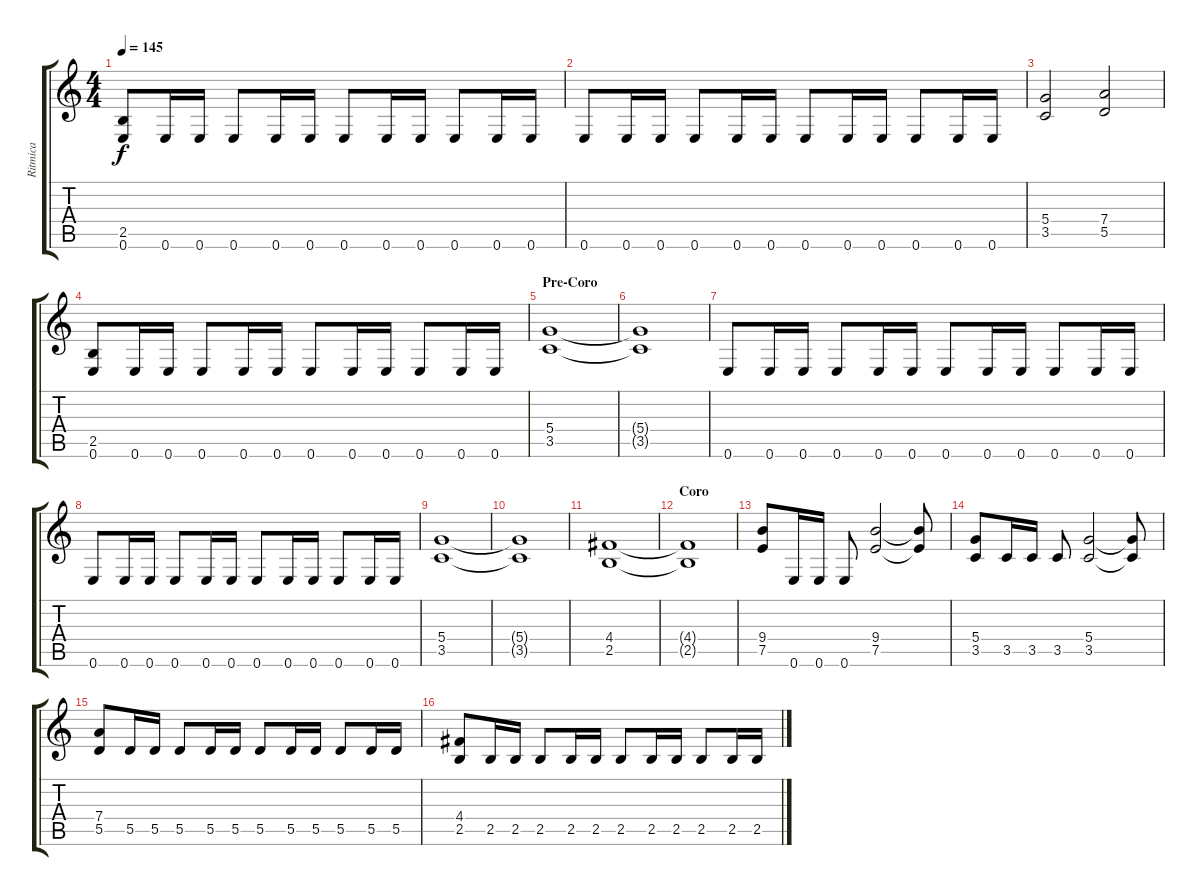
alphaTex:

\track ("Ritmica" "Ritmica") {instrument distortionguitar}
\staff {score tabs}
\tuning (E4 B3 G3 D3 A2 E2) {hide}
\ts (4 4)
\tempo 145
\clef g2
\ks c
(2.5 0.6).8{dy f} 0.6.16 0.6.16 0.6.8 0.6.16 0.6.16 0.6.8 0.6.16 0.6.16 0.6.8 0.6.16 0.6.16 |
0.6.8 0.6.16 0.6.16 0.6.8 0.6.16 0.6.16 0.6.8 0.6.16 0.6.16 0.6.8 0.6.16 0.6.16 |
(5.4 3.5).2 (7.4 5.5).2 |
(2.5 0.6).8 0.6.16 0.6.16 0.6.8 0.6.16 0.6.16 0.6.8 0.6.16 0.6.16 0.6.8 0.6.16 0.6.16 |
\section ("" "Pre-Coro")
(5.4 3.5).1 |
(5.4{t} 3.5{t}).1 |
0.6.8 0.6.16 0.6.16 0.6.8 0.6.16 0.6.16 0.6.8 0.6.16 0.6.16 0.6.8 0.6.16 0.6.16 |
0.6.8 0.6.16 0.6.16 0.6.8 0.6.16 0.6.16 0.6.8 0.6.16 0.6.16 0.6.8 0.6.16 0.6.16 |
(5.4 3.5).1 |
(5.4{t} 3.5{t}).1 |
(4.4 2.5).1 |
\section ("" "Coro")
(4.4{t} 2.5{t}).1 |
(9.4 7.5).8 0.6.16 0.6.16 0.6.8 (9.4 7.5).2 (9.4{t} 7.5{t}).8 |
(5.4 3.5).8 3.5.16 3.5.16 3.5.8 (5.4 3.5).2 (5.4{t} 3.5{t}).8 |
(7.4 5.5).8 5.5.16 5.5.16 5.5.8 5.5.16 5.5.16 5.5.8 5.5.16 5.5.16 5.5.8 5.5.16 5.5.16 |
(4.4 2.5).8 2.5.16 2.5.16 2.5.8 2.5.16 2.5.16 2.5.8 2.5.16 2.5.16 2.5.8 2.5.16 2.5.16
